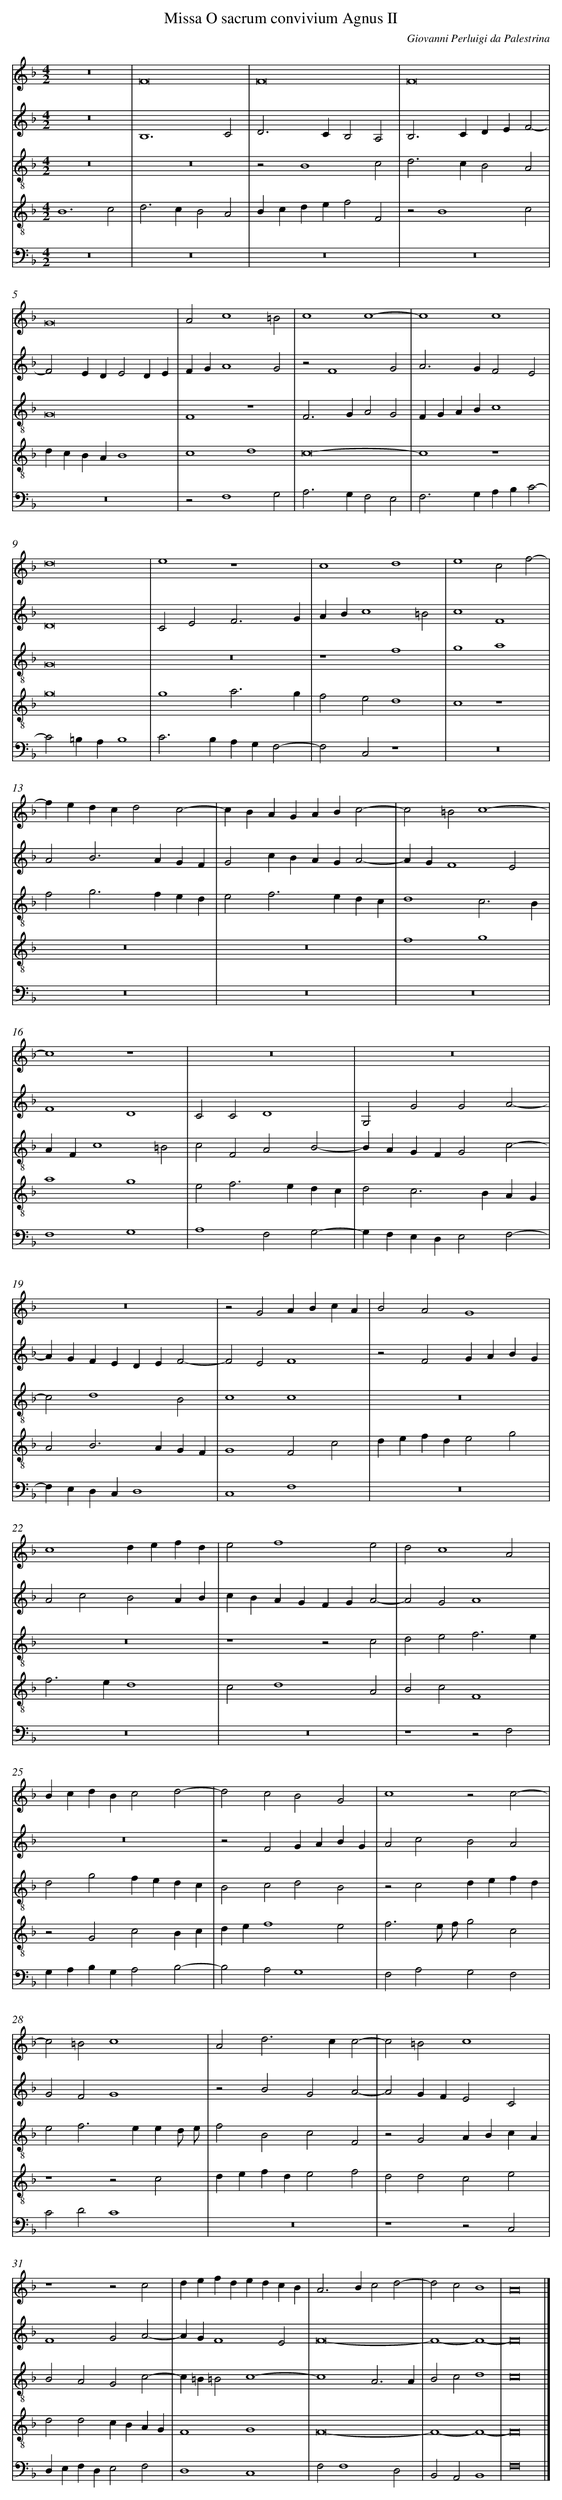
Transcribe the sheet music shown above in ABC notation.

X:1
T: Missa O sacrum convivium Agnus II
C: Giovanni Perluigi da Palestrina
L: 1/4
M: 4/2
V: 1 clef=treble
V: 2 clef=treble
V: 3 clef=treble-8
V: 4 clef=treble-8
V: 5 clef=bass
K: F
[V:1] z8 |
[V:2] z8 |
[V:3] z8 |
[V:4] B6c2 |
[V:5] z8 |
[V:1] F8 |
[V:2] B,6C2 |
[V:3] z8 |
[V:4] d2>c2B2A2 |
[V:5] z8 |
[V:1] F8 |
[V:2] D2>C2B,2A,2 |
[V:3] z2B4c2 |
[V:4] Bcdef2F2 |
[V:5] z8 |
[V:1] F8 |
[V:2] B,2>C2DEF2- |
[V:3] d2>c2B2A2 |
[V:4] z2B4c2 |
[V:5] z8 |
[V:1] G8 |
[V:2] F2EDE2DE |
[V:3] G8 |
[V:4] dcBAB4 |
[V:5] z8 |
[V:1] A2c4=B2 |
[V:2] FGA4G2 |
[V:3] F4z4 |
[V:4] c4d4 |
[V:5] z2F,4G,2 |
[V:1] c4c4- |
[V:2] z2F4G2 |
[V:3] F2>G2A2G2 |
[V:4] c8- |
[V:5] A,2>G,2F,2E,2 |
[V:1] c4c4 |
[V:2] A2>G2F2E2 |
[V:3] FGABc4 |
[V:4] c4z4 |
[V:5] F,2>G,2A,B,C2- |
[V:1] d8 |
[V:2] D8 |
[V:3] G8 |
[V:4] g8 |
[V:5] C2=B,A,B,4 |
[V:1] e4z4 |
[V:2] C2E2F3G |
[V:3] z8 |
[V:4] g4a3g |
[V:5] C2>B,2A,G,F,2- |
[V:1] c4d4 |
[V:2] ABc4=B2 |
[V:3] z4f4 |
[V:4] f2e2d4 |
[V:5] F,2C,2z4 |
[V:1] e4c2f2- |
[V:2] c4F4 |
[V:3] g4a4 |
[V:4] c4z4 |
[V:5] z8 |
[V:1] fedcd2c2- |
[V:2] A2B2>A2GF |
[V:3] f2g2>f2ed |
[V:4] z8 |
[V:5] z8 |
[V:1] cBAGABc2- |
[V:2] G2cBAGA2- |
[V:3] e2f2>e2dc |
[V:4] z8 |
[V:5] z8 |
[V:1] c2=B2c4- |
[V:2] AGF4E2 |
[V:3] d4c3B |
[V:4] f4g4 |
[V:5] z8 |
[V:1] c4z4 |
[V:2] F4D4 |
[V:3] AFc4=B2 |
[V:4] a4g4 |
[V:5] F,4G,4 |
[V:1] z8 |
[V:2] C2C2D4 |
[V:3] c2F2A2B2- |
[V:4] e2f2>e2dc |
[V:5] A,4F,2G,2- |
[V:1] z8 |
[V:2] G,2G2G2A2- |
[V:3] BAGFG2c2- |
[V:4] d2c2>B2AG |
[V:5] G,F,E,D,E,2F,2- |
[V:1] z8 |
[V:2] AGFEDEF2- |
[V:3] c2d4B2 |
[V:4] A2B2>A2GF |
[V:5] F,E,D,C,D,4 |
[V:1] z2G2ABcA |
[V:2] F2E2F4 |
[V:3] c4c4 |
[V:4] G4F2c2 |
[V:5] C,4F,4 |
[V:1] B2A2G4 |
[V:2] z2F2GABG |
[V:3] z8 |
[V:4] defde2g2 |
[V:5] z8 |
[V:1] c4defd |
[V:2] A2c2B2AB |
[V:3] z8 |
[V:4] f2>e2d4 |
[V:5] z8 |
[V:1] e2f4e2 |
[V:2] cBAGFGA2- |
[V:3] z4z2c2 |
[V:4] c2d4A2 |
[V:5] z8 |
[V:1] d2c4A2 |
[V:2] A2G2A4 |
[V:3] d2e2f3e |
[V:4] B2c2F4 |
[V:5] z4z2F,2 |
[V:1] BcdBc2d2- |
[V:2] z8 |
[V:3] d2g2fedc |
[V:4] z2G2c2Bc |
[V:5] G,A,B,G,A,2B,2- |
[V:1] d2c2B2G2 |
[V:2] z2F2GABG |
[V:3] B2c2d2B2 |
[V:4] def4e2 |
[V:5] B,2A,2G,4 |
[V:1] c4z2c2- |
[V:2] A2c2B2A2 |
[V:3] z2c2defd |
[V:4] f3e/ f/g2c2 |
[V:5] F,2A,2G,2F,2 |
[V:1] c2=B2c4 |
[V:2] G2F2G4 |
[V:3] e2f2>e2ed/ e/ |
[V:4] z4z2c2 |
[V:5] C2D2C4 |
[V:1] A2d2>c2c2- |
[V:2] z2B2G2A2- |
[V:3] f2B2c2F2 |
[V:4] defde2f2 |
[V:5] z8 |
[V:1] c2=B2c4 |
[V:2] A2GFE2C2 |
[V:3] z2G2ABcA |
[V:4] d2d2c2e2 |
[V:5] z4z2C,2 |
[V:1] z4z2c2 |
[V:2] F4G2A2- |
[V:3] B2A2G2c2- |
[V:4] d2d2cBAG |
[V:5] D,E,F,D,E,2F,2 |
[V:1] defdedcB |
[V:2] AGF4E2 |
[V:3] c=B=B2c4- |
[V:4] F4G4 |
[V:5] D,4C,4 |
[V:1] A2>B2c2d2- |
[V:2] F8- |
[V:3] c4A3A |
[V:4] F8- |
[V:5] F,2F,4D,2 |
[V:1] d2c2B4 |
[V:2] F4-F4- |
[V:3] B2c2d4 |
[V:4] F4-F4- |
[V:5] B,,2A,,2B,,4 |
[V:1] A8 |]
[V:2] F8 |]
[V:3] c8 |]
[V:4] F8 |]
[V:5] F,8 |]
